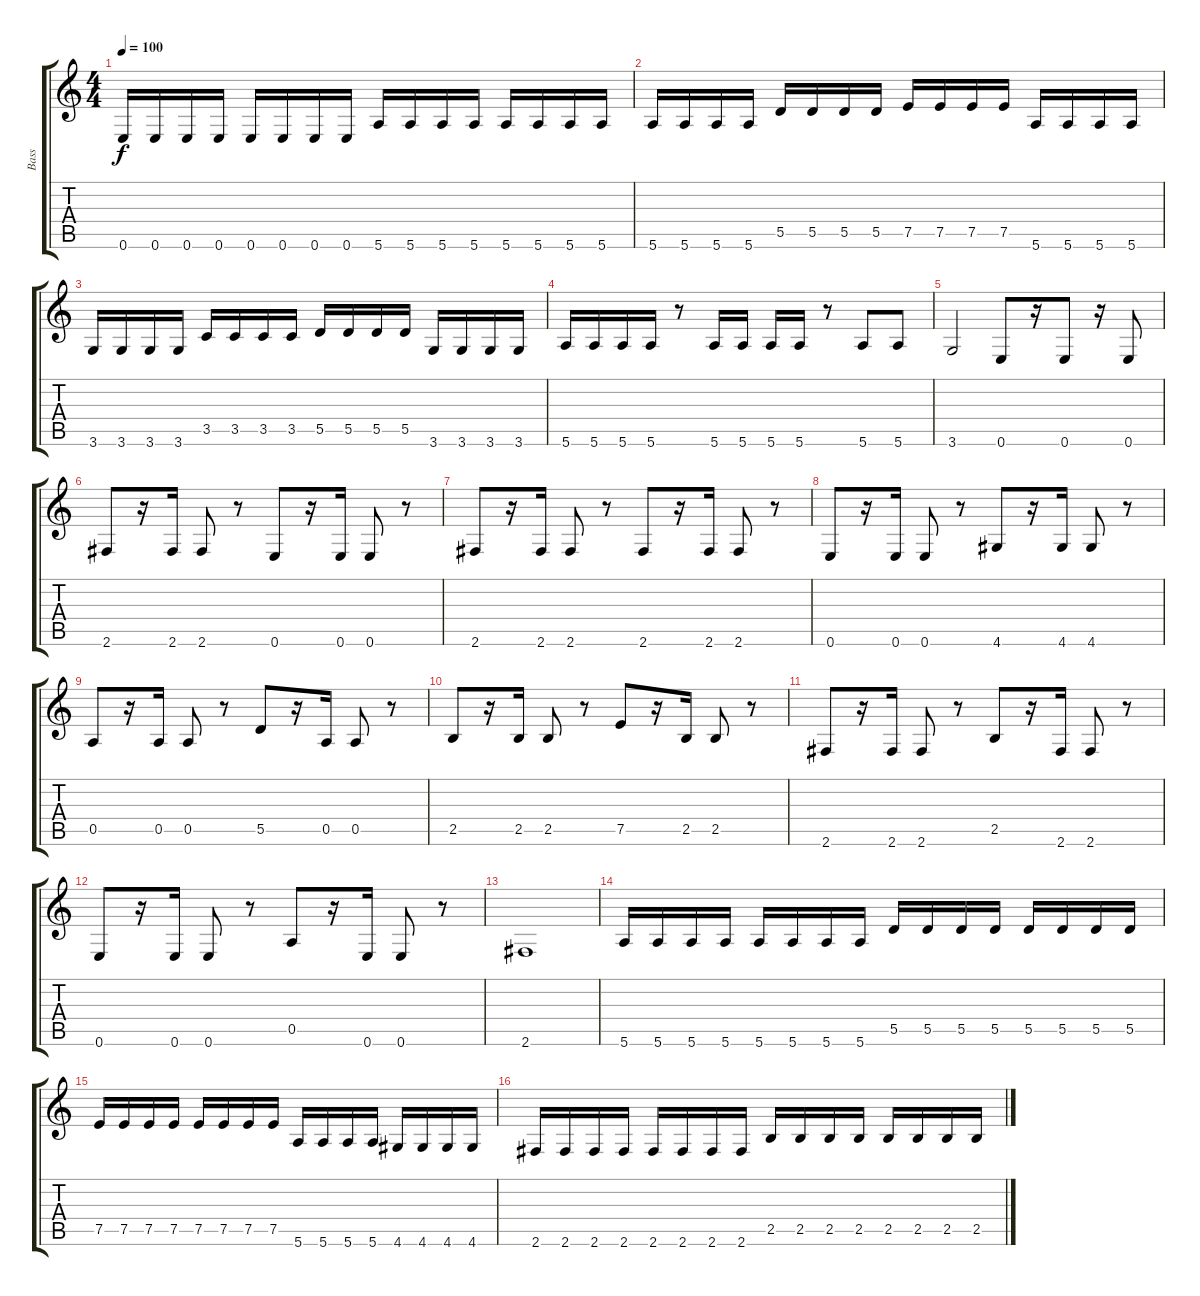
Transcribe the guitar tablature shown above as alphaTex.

\track ("Bass" "Bass") {instrument electricbassfinger}
\staff {score tabs}
\tuning (E4 B3 G3 D3 A2 E2) {hide}
\ts (4 4)
\tempo 100
\clef g2
\ks c
0.6.16{dy f} 0.6.16 0.6.16 0.6.16 0.6.16 0.6.16 0.6.16 0.6.16 5.6.16 5.6.16 5.6.16 5.6.16 5.6.16 5.6.16 5.6.16 5.6.16 |
5.6.16 5.6.16 5.6.16 5.6.16 5.5.16 5.5.16 5.5.16 5.5.16 7.5.16 7.5.16 7.5.16 7.5.16 5.6.16 5.6.16 5.6.16 5.6.16 |
3.6.16 3.6.16 3.6.16 3.6.16 3.5.16 3.5.16 3.5.16 3.5.16 5.5.16 5.5.16 5.5.16 5.5.16 3.6.16 3.6.16 3.6.16 3.6.16 |
5.6.16 5.6.16 5.6.16 5.6.16 r.8 5.6.16 5.6.16 5.6.16 5.6.16 r.8 5.6.8 5.6.8 |
3.6.2 0.6.8 r.16 0.6.8 r.16 0.6.8 |
2.6.8 r.16 2.6.16 2.6.8 r.8 0.6.8 r.16 0.6.16 0.6.8 r.8 |
2.6.8 r.16 2.6.16 2.6.8 r.8 2.6.8 r.16 2.6.16 2.6.8 r.8 |
0.6.8 r.16 0.6.16 0.6.8 r.8 4.6.8 r.16 4.6.16 4.6.8 r.8 |
0.5.8 r.16 0.5.16 0.5.8 r.8 5.5.8 r.16 0.5.16 0.5.8 r.8 |
2.5.8 r.16 2.5.16 2.5.8 r.8 7.5.8 r.16 2.5.16 2.5.8 r.8 |
2.6.8 r.16 2.6.16 2.6.8 r.8 2.5.8 r.16 2.6.16 2.6.8 r.8 |
0.6.8 r.16 0.6.16 0.6.8 r.8 0.5.8 r.16 0.6.16 0.6.8 r.8 |
2.6.1 |
5.6.16 5.6.16 5.6.16 5.6.16 5.6.16 5.6.16 5.6.16 5.6.16 5.5.16 5.5.16 5.5.16 5.5.16 5.5.16 5.5.16 5.5.16 5.5.16 |
7.5.16 7.5.16 7.5.16 7.5.16 7.5.16 7.5.16 7.5.16 7.5.16 5.6.16 5.6.16 5.6.16 5.6.16 4.6.16 4.6.16 4.6.16 4.6.16 |
2.6.16 2.6.16 2.6.16 2.6.16 2.6.16 2.6.16 2.6.16 2.6.16 2.5.16 2.5.16 2.5.16 2.5.16 2.5.16 2.5.16 2.5.16 2.5.16
